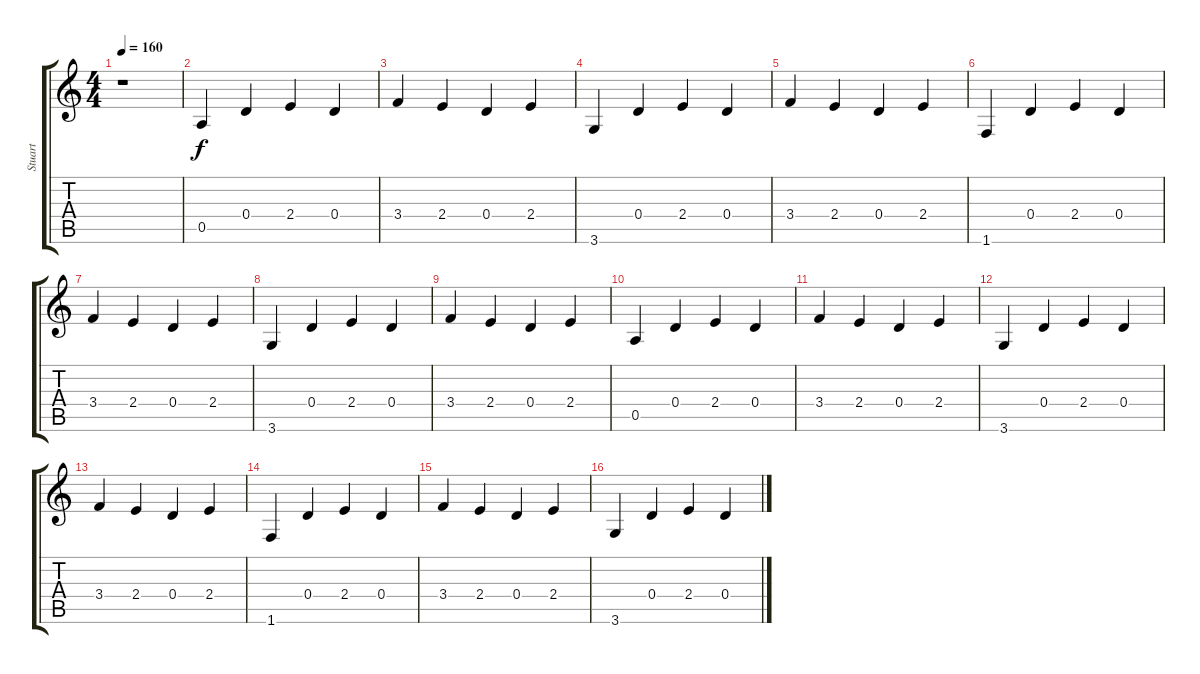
\track ("Stuart" "Stuart") {instrument distortionguitar}
\staff {score tabs}
\tuning (E4 B3 G3 D3 A2 E2) {hide}
\ts (4 4)
\tempo 160
\tempo 172
\tempo 160
\clef g2
\ks c
r.1{dy f instrument distortionguitar} |
0.5.4 0.4.4 2.4.4 0.4.4 |
3.4.4 2.4.4 0.4.4 2.4.4 |
3.6.4 0.4.4 2.4.4 0.4.4 |
3.4.4 2.4.4 0.4.4 2.4.4 |
1.6.4 0.4.4 2.4.4 0.4.4 |
3.4.4 2.4.4 0.4.4 2.4.4 |
3.6.4 0.4.4 2.4.4 0.4.4 |
3.4.4 2.4.4 0.4.4 2.4.4 |
0.5.4 0.4.4 2.4.4 0.4.4 |
3.4.4 2.4.4 0.4.4 2.4.4 |
3.6.4 0.4.4 2.4.4 0.4.4 |
3.4.4 2.4.4 0.4.4 2.4.4 |
1.6.4 0.4.4 2.4.4 0.4.4 |
3.4.4 2.4.4 0.4.4 2.4.4 |
3.6.4 0.4.4 2.4.4 0.4.4
